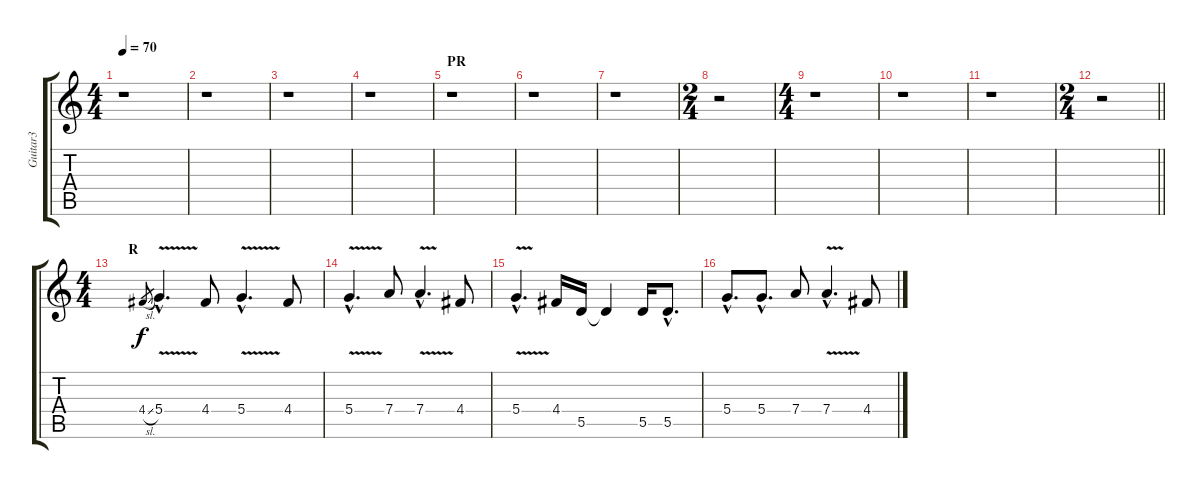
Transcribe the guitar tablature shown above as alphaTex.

\track ("Guitar3" "Guitar3") {instrument distortionguitar}
\staff {score tabs}
\tuning (E4 B3 G3 D3 A2 E2) {hide}
\ts (4 4)
\tempo 70
\clef g2
\ks c
r.1{dy f} |
r.1 |
r.1 |
r.1 |
\section ("" "PR")
r.1 |
r.1 |
r.1 |
\ts (2 4)
r.2 |
\ts (4 4)
r.1 |
r.1 |
r.1 |
\ts (2 4)
\barLineRight lightlight
r.2 |
\ts (4 4)
\section ("" "R")
4.4{sl}.8{gr} 5.4{v hac}.4{d volume 12} 4.4.8 5.4{v hac}.4{d} 4.4.8 |
5.4{v hac}.4{d} 7.4.8 7.4{v hac}.4{d} 4.4.8 |
5.4{v hac}.4{d} 4.4.16 5.5.16 5.5{t}.4 5.5.16 5.5{hac}.8{d} |
5.4{hac}.8{d} 5.4{hac}.8{d} 7.4.8 7.4{v hac}.4{d} 4.4.8
